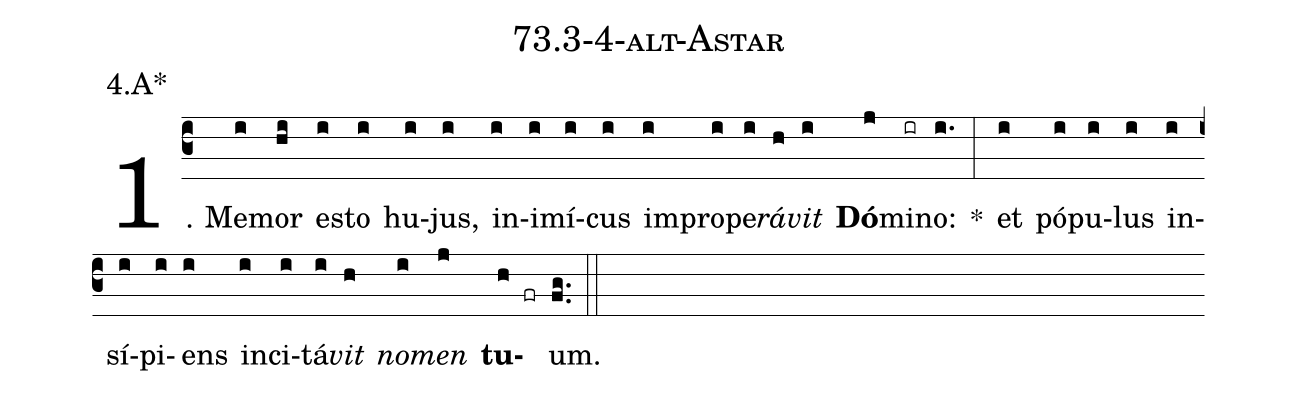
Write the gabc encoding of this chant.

name: 73.3-4-alt-Astar;
annotation: 4.A*;
%%
(c3)1. Me(i)mor(hi) es(i)to(i) hu(i)jus,(i) in(i)i(i)mí(i)cus(i) im(i)pro(i)pe(i)<i>rá</i>(h)<i>vit</i>(i) <b>Dó</b>(j)mi(ir)no:(i.) *(:) et(i) pó(i)pu(i)lus(i) in(i)sí(i)pi(i)ens(i) in(i)ci(i)tá(i)<i>vit</i>(h) <i>no</i>(i)<i>men</i>(j) <b>tu</b>(h fr)um.(fg..) (::)


%E(i) u(h) o(i) u(j) a(h) e.(fg..) (::)
